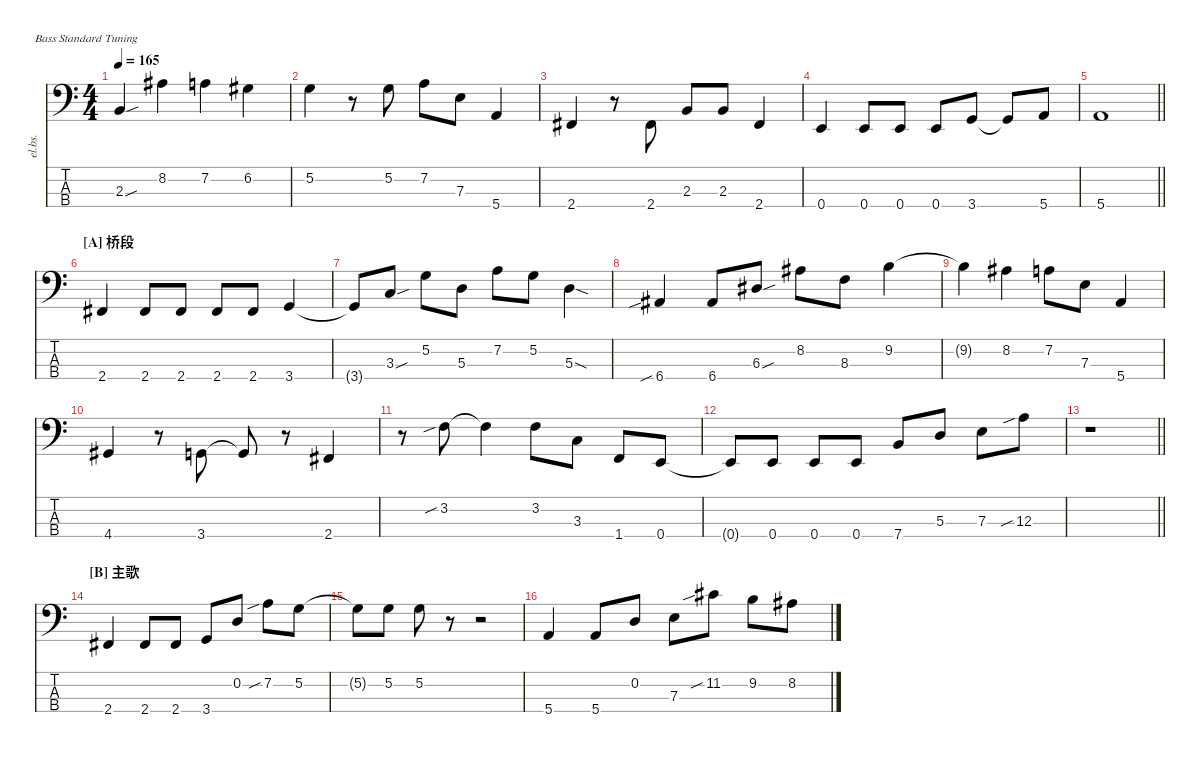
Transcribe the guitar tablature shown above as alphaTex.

\defaultSystemsLayout 4
\hideDynamics
\bracketExtendMode nobrackets
\track ("Electric Bass" "el.bs.") {instrument electricbassfinger}
\staff {score tabs}
\tuning (G2 D2 A1 E1)
\ts (4 4)
\tempo 165
\clef f4
\ks c
2.3{sou}.4{dy mf beam Up} 8.2{acc #}.4{beam Down} 7.2.4{beam Down} 6.2{acc #}.4{beam Down} |
5.2.4{beam Down} r.8{beam Down} 5.2.8{beam Down} 7.2.8{beam Down} 7.3.8{beam Down} 5.4.4{beam Up} |
2.4{acc #}.4{beam Up} r.8{beam Down} 2.4{acc #}.8{beam Up} 2.3.8{beam Up} 2.3.8{beam Up} 2.4{acc #}.4{beam Up} |
0.4.4{beam Up} 0.4.8{beam Up} 0.4.8{beam Up} 0.4.8{beam Up} 3.4.8{beam Up} 3.4{t}.8{beam Up} 5.4.8{beam Up} |
\barLineRight lightlight
5.4.1{beam Up} |
\section ("A" "桥段")
2.4{acc #}.4{beam Up} 2.4{acc #}.8{beam Up} 2.4{acc #}.8{beam Up} 2.4{acc #}.8{beam Up} 2.4{acc #}.8{beam Up} 3.4.4{beam Up} |
3.4{t}.8{beam Up} 3.3{sou}.8{beam Up} 5.2.8{beam Down} 5.3.8{beam Down} 7.2.8{beam Down} 5.2.8{beam Down} 5.3{sod}.4{beam Down} |
6.4{sib acc #}.4{beam Up} 6.4{acc #}.8{beam Up} 6.3{sou acc #}.8{beam Up} 8.2{acc #}.8{beam Down} 8.3.8{beam Down} 9.2.4{beam Down} |
9.2{t}.4{beam Down} 8.2{acc #}.4{beam Down} 7.2.8{beam Down} 7.3.8{beam Down} 5.4.4{beam Up} |
4.4{acc #}.4{beam Up} r.8{beam Down} 3.4.8{beam Up} 3.4{t}.8{beam Up} r.8{beam Down} 2.4{acc #}.4{beam Up} |
r.8{beam Down} 3.2{sib}.8{beam Down} 3.2{t}.4{beam Down} 3.2.8{beam Down} 3.3.8{beam Down} 1.4.8{beam Up} 0.4.8{beam Up} |
0.4{t}.8{beam Up} 0.4.8{beam Up} 0.4.8{beam Up} 0.4.8{beam Up} 7.4.8{beam Up} 5.3.8{beam Up} 7.3.8{beam Down} 12.3{sib}.8{beam Down} |
\barLineRight lightlight
r.1{beam Down} |
\section ("B" "主歌")
2.4{acc #}.4{beam Up} 2.4{acc #}.8{beam Up} 2.4{acc #}.8{beam Up} 3.4.8{beam Up} 0.2.8{beam Up} 7.2{sib}.8{beam Down} 5.2.8{beam Down} |
5.2{t}.8{beam Down} 5.2.8{beam Down} 5.2.8{beam Down} r.8{beam Down} r.2{beam Down} |
5.4.4{beam Up} 5.4.8{beam Up} 0.2.8{beam Up} 7.3.8{beam Down} 11.2{sib acc #}.8{beam Down} 9.2.8{beam Down} 8.2{acc #}.8{beam Down}
